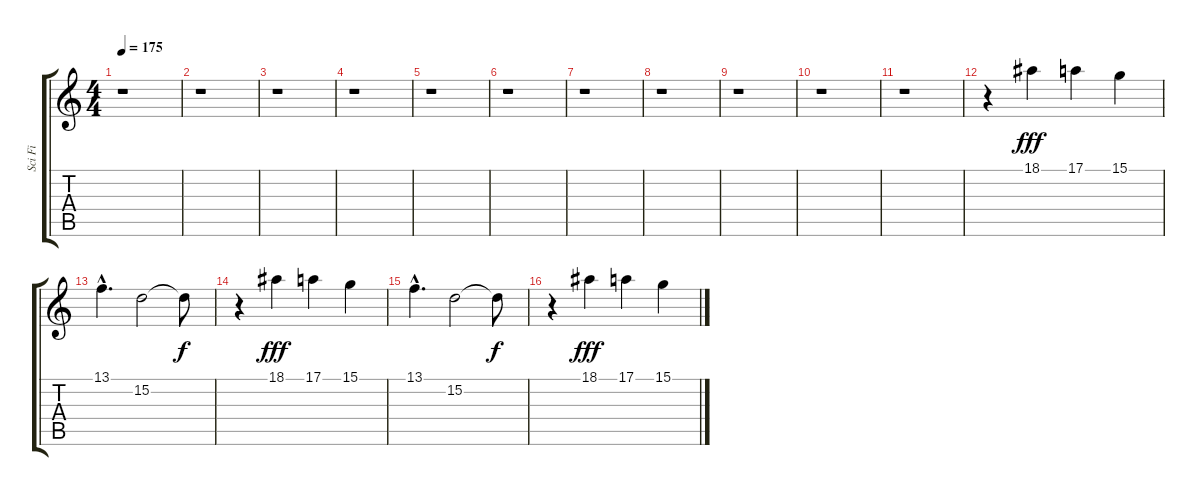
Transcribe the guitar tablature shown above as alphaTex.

\track ("Sci Fi" "Sci Fi") {instrument fx8scifi}
\staff {score tabs}
\tuning (E4 B3 G3 D3 A2 E2) {hide}
\ts (4 4)
\tempo 175
\clef g2
\ks c
r.1{dy fff instrument fx8scifi} |
r.1 |
r.1 |
r.1 |
r.1 |
r.1 |
r.1 |
r.1 |
r.1 |
r.1 |
r.1 |
r.4 18.1.4 17.1.4 15.1.4 |
13.1{hac}.4{d} 15.2.2 15.2{t}.8{dy f} |
r.4 18.1.4{dy fff} 17.1.4 15.1.4 |
13.1{hac}.4{d} 15.2.2 15.2{t}.8{dy f} |
r.4 18.1.4{dy fff} 17.1.4 15.1.4
